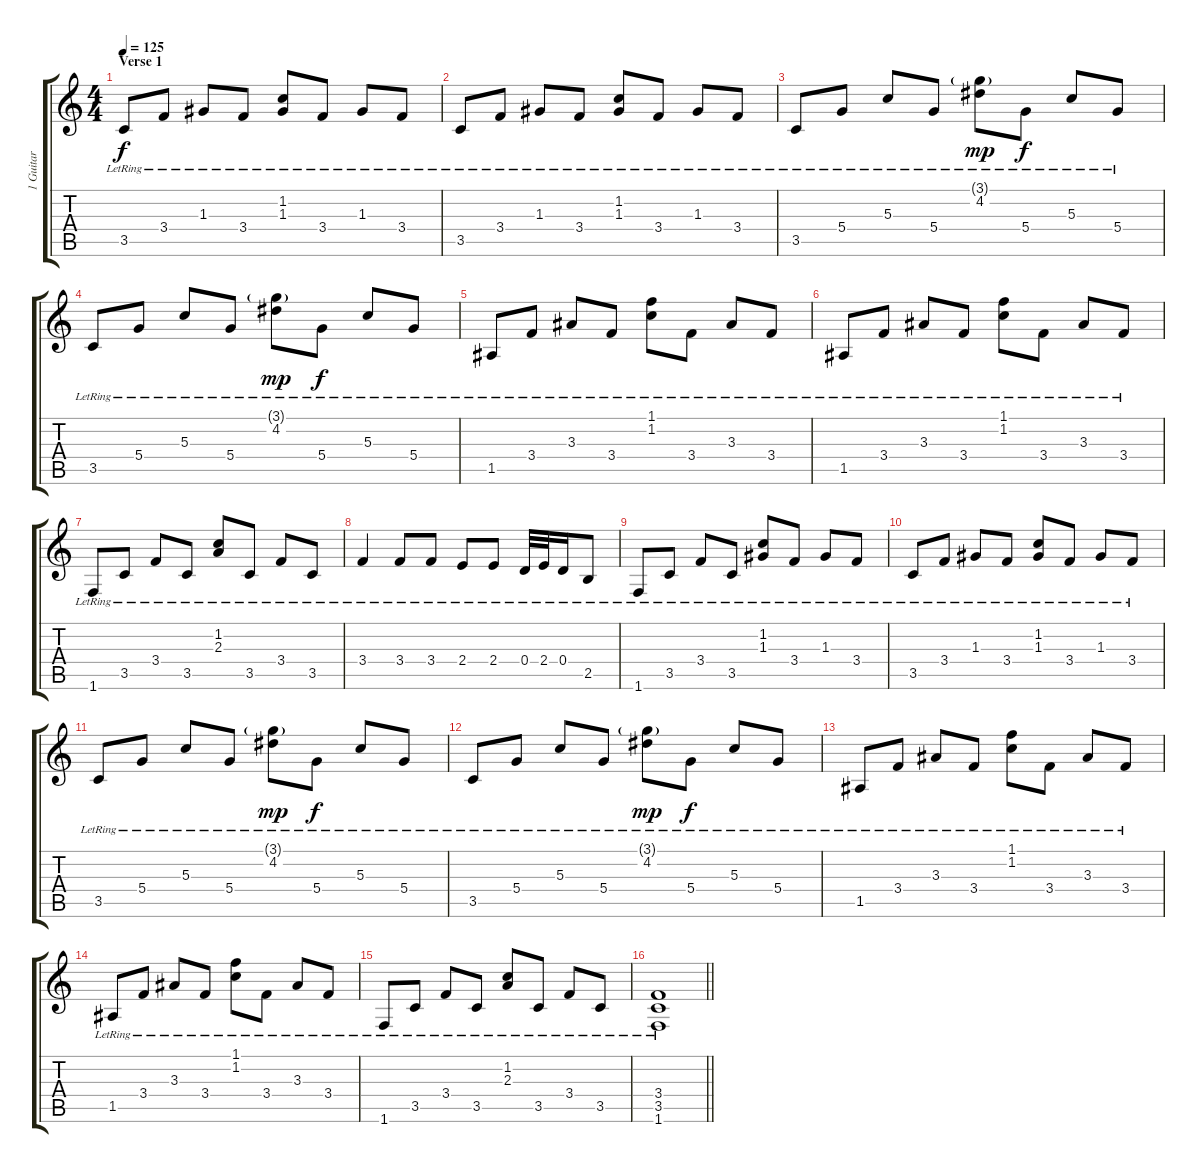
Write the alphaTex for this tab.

\track ("1 Guitar" "1 Guitar") {mute instrument acousticguitarsteel}
\staff {score tabs}
\tuning (E4 B3 G3 D3 A2 E2) {hide}
\ts (4 4)
\section ("" "Verse 1")
\tempo 125
\clef g2
\ks c
3.5{lr}.8{dy f} 3.4{lr}.8 1.3{lr}.8 3.4{lr}.8 (1.2{lr} 1.3{lr}).8 3.4{lr}.8 1.3{lr}.8 3.4{lr}.8 |
3.5{lr}.8 3.4{lr}.8 1.3{lr}.8 3.4{lr}.8 (1.2{lr} 1.3{lr}).8 3.4{lr}.8 1.3{lr}.8 3.4{lr}.8 |
3.5{lr}.8 5.4{lr}.8 5.3{lr}.8 5.4{lr}.8 (3.1{g lr} 4.2{lr}).8{dy mp} 5.4{lr}.8{dy f} 5.3{lr}.8 5.4{lr}.8 |
3.5{lr}.8 5.4{lr}.8 5.3{lr}.8 5.4{lr}.8 (3.1{g lr} 4.2{lr}).8{dy mp} 5.4{lr}.8{dy f} 5.3{lr}.8 5.4{lr}.8 |
1.5{lr}.8 3.4{lr}.8 3.3{lr}.8 3.4{lr}.8 (1.1{lr} 1.2{lr}).8 3.4{lr}.8 3.3{lr}.8 3.4{lr}.8 |
1.5{lr}.8 3.4{lr}.8 3.3{lr}.8 3.4{lr}.8 (1.1{lr} 1.2{lr}).8 3.4{lr}.8 3.3{lr}.8 3.4{lr}.8 |
1.6{lr}.8 3.5{lr}.8 3.4{lr}.8 3.5{lr}.8 (1.2{lr} 2.3{lr}).8 3.5{lr}.8 3.4{lr}.8 3.5{lr}.8 |
3.4{lr}.4 3.4{lr}.8 3.4{lr}.8 2.4{lr}.8 2.4{lr}.8 0.4{lr}.32 2.4{lr}.32 0.4{lr}.16 2.5{lr}.8 |
1.6{lr}.8 3.5{lr}.8 3.4{lr}.8 3.5{lr}.8 (1.2{lr} 1.3{lr}).8 3.4{lr}.8 1.3{lr}.8 3.4{lr}.8 |
3.5{lr}.8 3.4{lr}.8 1.3{lr}.8 3.4{lr}.8 (1.2{lr} 1.3{lr}).8 3.4{lr}.8 1.3{lr}.8 3.4{lr}.8 |
3.5{lr}.8 5.4{lr}.8 5.3{lr}.8 5.4{lr}.8 (3.1{g lr} 4.2{lr}).8{dy mp} 5.4{lr}.8{dy f} 5.3{lr}.8 5.4{lr}.8 |
3.5{lr}.8 5.4{lr}.8 5.3{lr}.8 5.4{lr}.8 (3.1{g lr} 4.2{lr}).8{dy mp} 5.4{lr}.8{dy f} 5.3{lr}.8 5.4{lr}.8 |
1.5{lr}.8 3.4{lr}.8 3.3{lr}.8 3.4{lr}.8 (1.1{lr} 1.2{lr}).8 3.4{lr}.8 3.3{lr}.8 3.4{lr}.8 |
1.5{lr}.8 3.4{lr}.8 3.3{lr}.8 3.4{lr}.8 (1.1{lr} 1.2{lr}).8 3.4{lr}.8 3.3{lr}.8 3.4{lr}.8 |
1.6{lr}.8 3.5{lr}.8 3.4{lr}.8 3.5{lr}.8 (1.2{lr} 2.3{lr}).8 3.5{lr}.8 3.4{lr}.8 3.5{lr}.8 |
\barLineRight lightlight
(3.4{lr} 3.5{lr} 1.6{lr}).1
